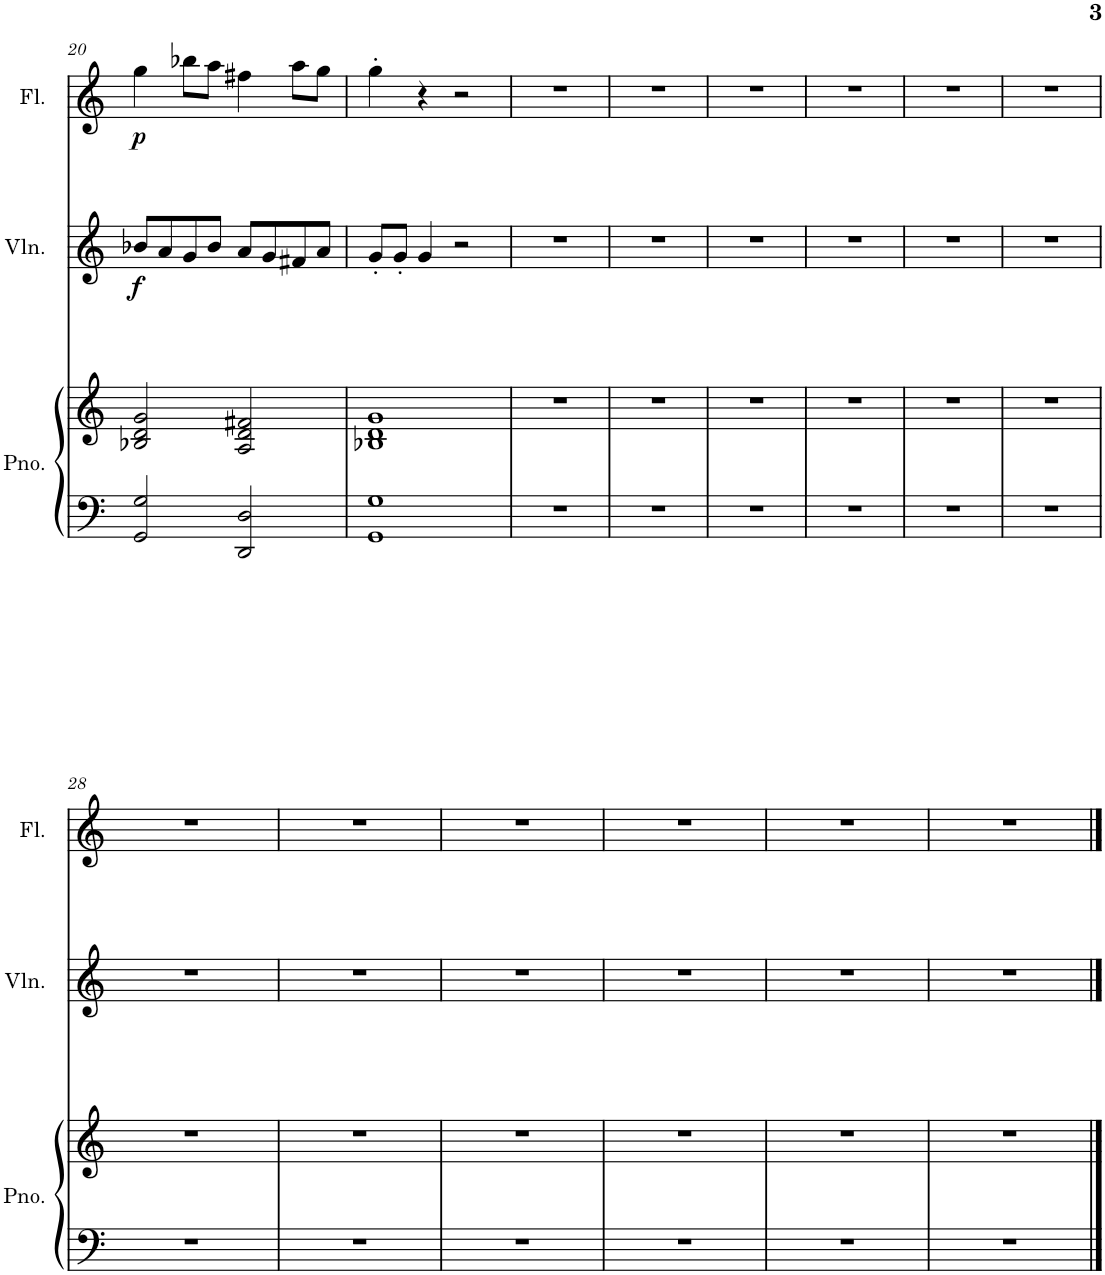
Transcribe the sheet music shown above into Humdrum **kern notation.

**kern	**kern	**kern	**dynam	**kern	**dynam
*part3	*part3	*part2	*part2	*part1	*part1
*staff4	*staff3	*staff2	*staff2	*staff1	*staff1
*I"Piano	*	*I"Violin	*	*I"Flute	*
*I'Pno.	*	*I'Vln.	*	*I'Fl.	*
!!LO:PB:g=z
*clefF4	*clefG2	*clefG2	*	*clefG2	*
*k[]	*k[]	*k[]	*	*k[]	*
*M4/4	*M4/4	*M4/4	*	*M4/4	*
=20	=20	=20	=20	=20	=20
!	!	!	!LO:DY:b	!	!LO:DY:b
2GG/ 2G/	2B-X/ 2d/ 2g/	8b-X/L	f	4gg\	p
.	.	8a/	.	.	.
.	.	8g/	.	8bb-X\L	.
.	.	8b-/J	.	8aa\J	.
2DD/ 2D/	2A/ 2d/ 2f#X/	8a/L	.	4ff#X\	.
.	.	8g/	.	.	.
.	.	8f#X/	.	8aa\L	.
.	.	8a/J	.	8gg\J	.
=21	=21	=21	=21	=21	=21
1GG 1G	1B-X 1d 1g	8g'/L	.	4gg'\	.
.	.	8g'/J	.	.	.
.	.	4g/	.	4r	.
.	.	2r	.	2r	.
=22	=22	=22	=22	=22	=22
1r	1r	1r	.	1r	.
=23	=23	=23	=23	=23	=23
1r	1r	1r	.	1r	.
=24	=24	=24	=24	=24	=24
1r	1r	1r	.	1r	.
=25	=25	=25	=25	=25	=25
1r	1r	1r	.	1r	.
=26	=26	=26	=26	=26	=26
1r	1r	1r	.	1r	.
=27	=27	=27	=27	=27	=27
1r	1r	1r	.	1r	.
!!LO:LB:g=z
=28	=28	=28	=28	=28	=28
1r	1r	1r	.	1r	.
=29	=29	=29	=29	=29	=29
1r	1r	1r	.	1r	.
=30	=30	=30	=30	=30	=30
1r	1r	1r	.	1r	.
=31	=31	=31	=31	=31	=31
1r	1r	1r	.	1r	.
=32	=32	=32	=32	=32	=32
1r	1r	1r	.	1r	.
=33	=33	=33	=33	=33	=33
1r	1r	1r	.	1r	.
==	==	==	==	==	==
*-	*-	*-	*-	*-	*-
